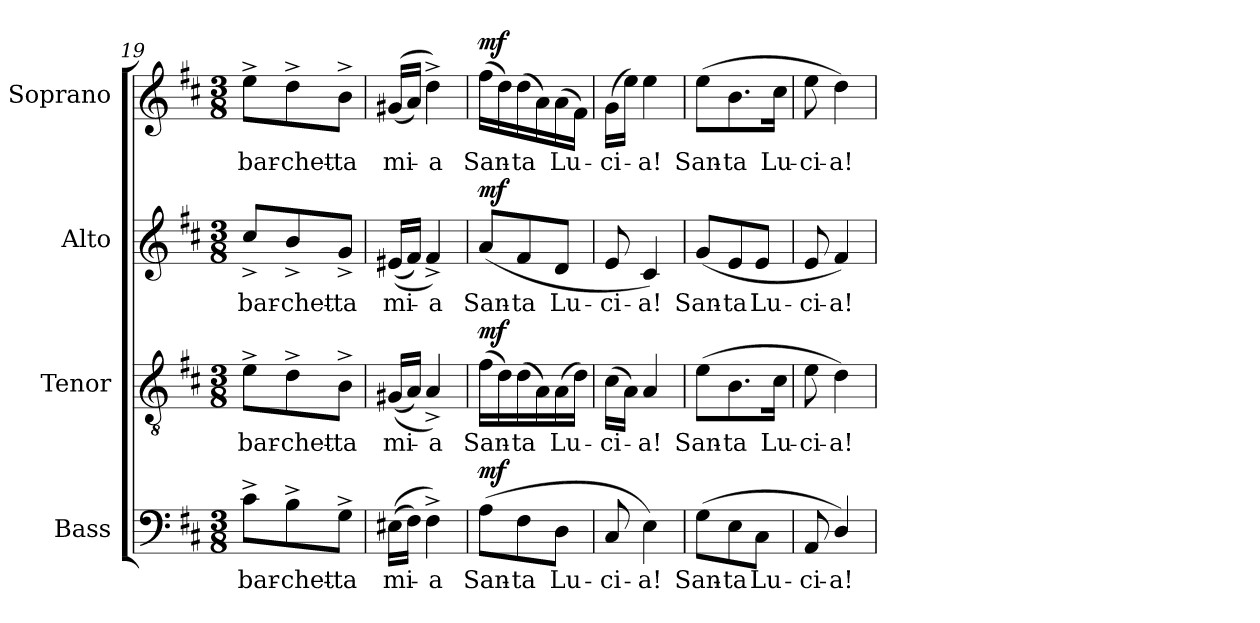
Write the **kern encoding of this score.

**kern	**text	**dynam	**kern	**text	**dynam	**kern	**text	**dynam	**kern	**text	**dynam
*part4	*part4	*part4	*part3	*part3	*part3	*part2	*part2	*part2	*part1	*part1	*part1
*staff4	*staff4	*staff4	*staff3	*staff3	*staff3	*staff2	*staff2	*staff2	*staff1	*staff1	*staff1
*I"Bass	*	*	*I"Tenor	*	*	*I"Alto	*	*	*I"Soprano	*	*
*I'B.	*	*	*I'T.	*	*	*I'A.	*	*	*I'S.	*	*
*clefF4	*	*	*clefGv2	*	*	*clefG2	*	*	*clefG2	*	*
*	*	*	*ITrd7c12	*	*	*	*	*	*	*	*
*k[f#c#]	*	*	*k[f#c#]	*	*	*k[f#c#]	*	*	*k[f#c#]	*	*
*D:	*	*	*D:	*	*	*D:	*	*	*D:	*	*
*M3/8	*	*	*M3/8	*	*	*M3/8	*	*	*M3/8	*	*
=19	=19	=19	=19	=19	=19	=19	=19	=19	=19	=19	=19
!	!LO:LY:b:color=#000000	!	!	!	!	!	!	!	!	!	!
!	!	!	!	!LO:LY:b:color=#000000	!	!	!	!	!	!	!
!	!	!	!	!	!	!	!LO:LY:b:color=#000000	!	!	!	!
!	!	!	!	!	!	!	!	!	!	!LO:LY:b:color=#000000	!
8c#^i\L	bar-	.	8E^i\L	bar-	.	8cc#^i/L	bar-	.	8ee^i\L	bar-	.
!	!LO:LY:b:color=#000000	!	!	!	!	!	!	!	!	!	!
!	!	!	!	!LO:LY:b:color=#000000	!	!	!	!	!	!	!
!	!	!	!	!	!	!	!LO:LY:b:color=#000000	!	!	!	!
!	!	!	!	!	!	!	!	!	!	!LO:LY:b:color=#000000	!
8B^i\	-chet-	.	8D^i\	-chet-	.	8b^i/	-chet-	.	8dd^i\	-chet-	.
!	!LO:LY:b:color=#000000	!	!	!	!	!	!	!	!	!	!
!	!	!	!	!LO:LY:b:color=#000000	!	!	!	!	!	!	!
!	!	!	!	!	!	!	!LO:LY:b:color=#000000	!	!	!	!
!	!	!	!	!	!	!	!	!	!	!LO:LY:b:color=#000000	!
8G^i\J	-ta	.	8BB^i\J	-ta	.	8g^i/J	-ta	.	8b^i\J	-ta	.
=20	=20	=20	=20	=20	=20	=20	=20	=20	=20	=20	=20
!	!LO:LY:b:color=#000000	!	!	!	!	!	!	!	!	!	!
!	!	!	!	!LO:LY:b:color=#000000	!	!	!	!	!	!	!
!	!	!	!	!	!	!	!LO:LY:b:color=#000000	!	!	!	!
!	!	!	!	!	!	!	!	!	!	!LO:LY:b:color=#000000	!
((16E#Xi\LL	mi-	.	((16GG#Xi/LL	mi-	.	((16e#Xi/LL	mi-	.	((16g#Xi/LL	mi-	.
16F#i\JJ)	.	.	16AAi/JJ)	.	.	16f#i/JJ)	.	.	16ai/JJ)	.	.
!	!LO:LY:b:color=#000000	!	!	!	!	!	!	!	!	!	!
!	!	!	!	!LO:LY:b:color=#000000	!	!	!	!	!	!	!
!	!	!	!	!	!	!	!LO:LY:b:color=#000000	!	!	!	!
!	!	!	!	!	!	!	!	!	!	!LO:LY:b:color=#000000	!
4F#^i\)	-a	.	4AA^i/)	-a	.	4f#^i/)	-a	.	4dd^i\)	-a	.
=21	=21	=21	=21	=21	=21	=21	=21	=21	=21	=21	=21
!	!LO:LY:b:color=#000000	!	!	!	!	!	!	!	!	!	!
!	!	!	!	!LO:LY:b:color=#000000	!	!	!	!	!	!	!
!	!	!	!	!	!	!	!LO:LY:b:color=#000000	!	!	!	!
!	!	!	!	!	!	!	!	!	!	!LO:LY:b:color=#000000	!
(8Ai\L	San-	mf	(16F#i\LL	San-	mf	(8ai/L	San-	mf	(16ff#i\LL	San-	mf
.	.	.	16Di\)	.	.	.	.	.	16ddi\)	.	.
!	!LO:LY:b:color=#000000	!	!	!	!	!	!	!	!	!	!
!	!	!	!	!LO:LY:b:color=#000000	!	!	!	!	!	!	!
!	!	!	!	!	!	!	!LO:LY:b:color=#000000	!	!	!	!
!	!	!	!	!	!	!	!	!	!	!LO:LY:b:color=#000000	!
8F#i\	-ta	.	(16Di\	-ta	.	8f#i/	-ta	.	(16ddi\	-ta	.
.	.	.	16AAi\)	.	.	.	.	.	16ai\)	.	.
!	!LO:LY:b:color=#000000	!	!	!	!	!	!	!	!	!	!
!	!	!	!	!LO:LY:b:color=#000000	!	!	!	!	!	!	!
!	!	!	!	!	!	!	!LO:LY:b:color=#000000	!	!	!	!
!	!	!	!	!	!	!	!	!	!	!LO:LY:b:color=#000000	!
8Di\J	Lu-	.	(16AAi\	Lu-	.	8di/J	Lu-	.	(16ai\	Lu-	.
.	.	.	16Di\JJ)	.	.	.	.	.	16f#i\JJ)	.	.
!!LO:PB:g=z
=22	=22	=22	=22	=22	=22	=22	=22	=22	=22	=22	=22
!	!LO:LY:b:color=#000000	!	!	!	!	!	!	!	!	!	!
!	!	!	!	!LO:LY:b:color=#000000	!	!	!	!	!	!	!
!	!	!	!	!	!	!	!LO:LY:b:color=#000000	!	!	!	!
!	!	!	!	!	!	!	!	!	!	!LO:LY:b:color=#000000	!
8C#i/	-ci-	.	(16C#i\LL	-ci-	.	8ei/	-ci-	.	(16gi\LL	-ci-	.
.	.	.	16AAi\JJ)	.	.	.	.	.	16eei\JJ)	.	.
!	!LO:LY:b:color=#000000	!	!	!	!	!	!	!	!	!	!
!	!	!	!	!LO:LY:b:color=#000000	!	!	!	!	!	!	!
!	!	!	!	!	!	!	!LO:LY:b:color=#000000	!	!	!	!
!	!	!	!	!	!	!	!	!	!	!LO:LY:b:color=#000000	!
4Ei\)	-a!	.	4AAi/	-a!	.	4c#i/)	-a!	.	4eei\	-a!	.
=23	=23	=23	=23	=23	=23	=23	=23	=23	=23	=23	=23
!	!LO:LY:b:color=#000000	!	!	!	!	!	!	!	!	!	!
!	!	!	!	!LO:LY:b:color=#000000	!	!	!	!	!	!	!
!	!	!	!	!	!	!	!LO:LY:b:color=#000000	!	!	!	!
!	!	!	!	!	!	!	!	!	!	!LO:LY:b:color=#000000	!
(8Gi\L	San-	.	(8Ei\L	San-	.	(8gi/L	San-	.	(8eei\L	San-	.
!	!LO:LY:b:color=#000000	!	!	!	!	!	!	!	!	!	!
!	!	!	!	!LO:LY:b:color=#000000	!	!	!	!	!	!	!
!	!	!	!	!	!	!	!LO:LY:b:color=#000000	!	!	!	!
!	!	!	!	!	!	!	!	!	!	!LO:LY:b:color=#000000	!
8Ei\	-ta	.	8.BBi\	-ta	.	8ei/	-ta	.	8.bi\	-ta	.
!	!LO:LY:b:color=#000000	!	!	!	!	!	!	!	!	!	!
!	!	!	!	!	!	!	!LO:LY:b:color=#000000	!	!	!	!
8C#i\J	Lu-	.	.	.	.	8ei/J	Lu-	.	.	.	.
!	!	!	!	!LO:LY:b:color=#000000	!	!	!	!	!	!	!
!	!	!	!	!	!	!	!	!	!	!LO:LY:b:color=#000000	!
.	.	.	16C#i\Jk	Lu-	.	.	.	.	16cc#i\Jk	Lu-	.
=24	=24	=24	=24	=24	=24	=24	=24	=24	=24	=24	=24
!	!LO:LY:b:color=#000000	!	!	!	!	!	!	!	!	!	!
!	!	!	!	!LO:LY:b:color=#000000	!	!	!	!	!	!	!
!	!	!	!	!	!	!	!LO:LY:b:color=#000000	!	!	!	!
!	!	!	!	!	!	!	!	!	!	!LO:LY:b:color=#000000	!
8AAi/	-ci-	.	8Ei\	-ci-	.	8ei/	-ci-	.	8eei\	-ci-	.
!	!LO:LY:b:color=#000000	!	!	!	!	!	!	!	!	!	!
!	!	!	!	!LO:LY:b:color=#000000	!	!	!	!	!	!	!
!	!	!	!	!	!	!	!LO:LY:b:color=#000000	!	!	!	!
!	!	!	!	!	!	!	!	!	!	!LO:LY:b:color=#000000	!
4Di/)	-a!	.	4Di\)	-a!	.	4f#i/)	-a!	.	4ddi\)	-a!	.
=	=	=	=	=	=	=	=	=	=	=	=
*-	*-	*-	*-	*-	*-	*-	*-	*-	*-	*-	*-
